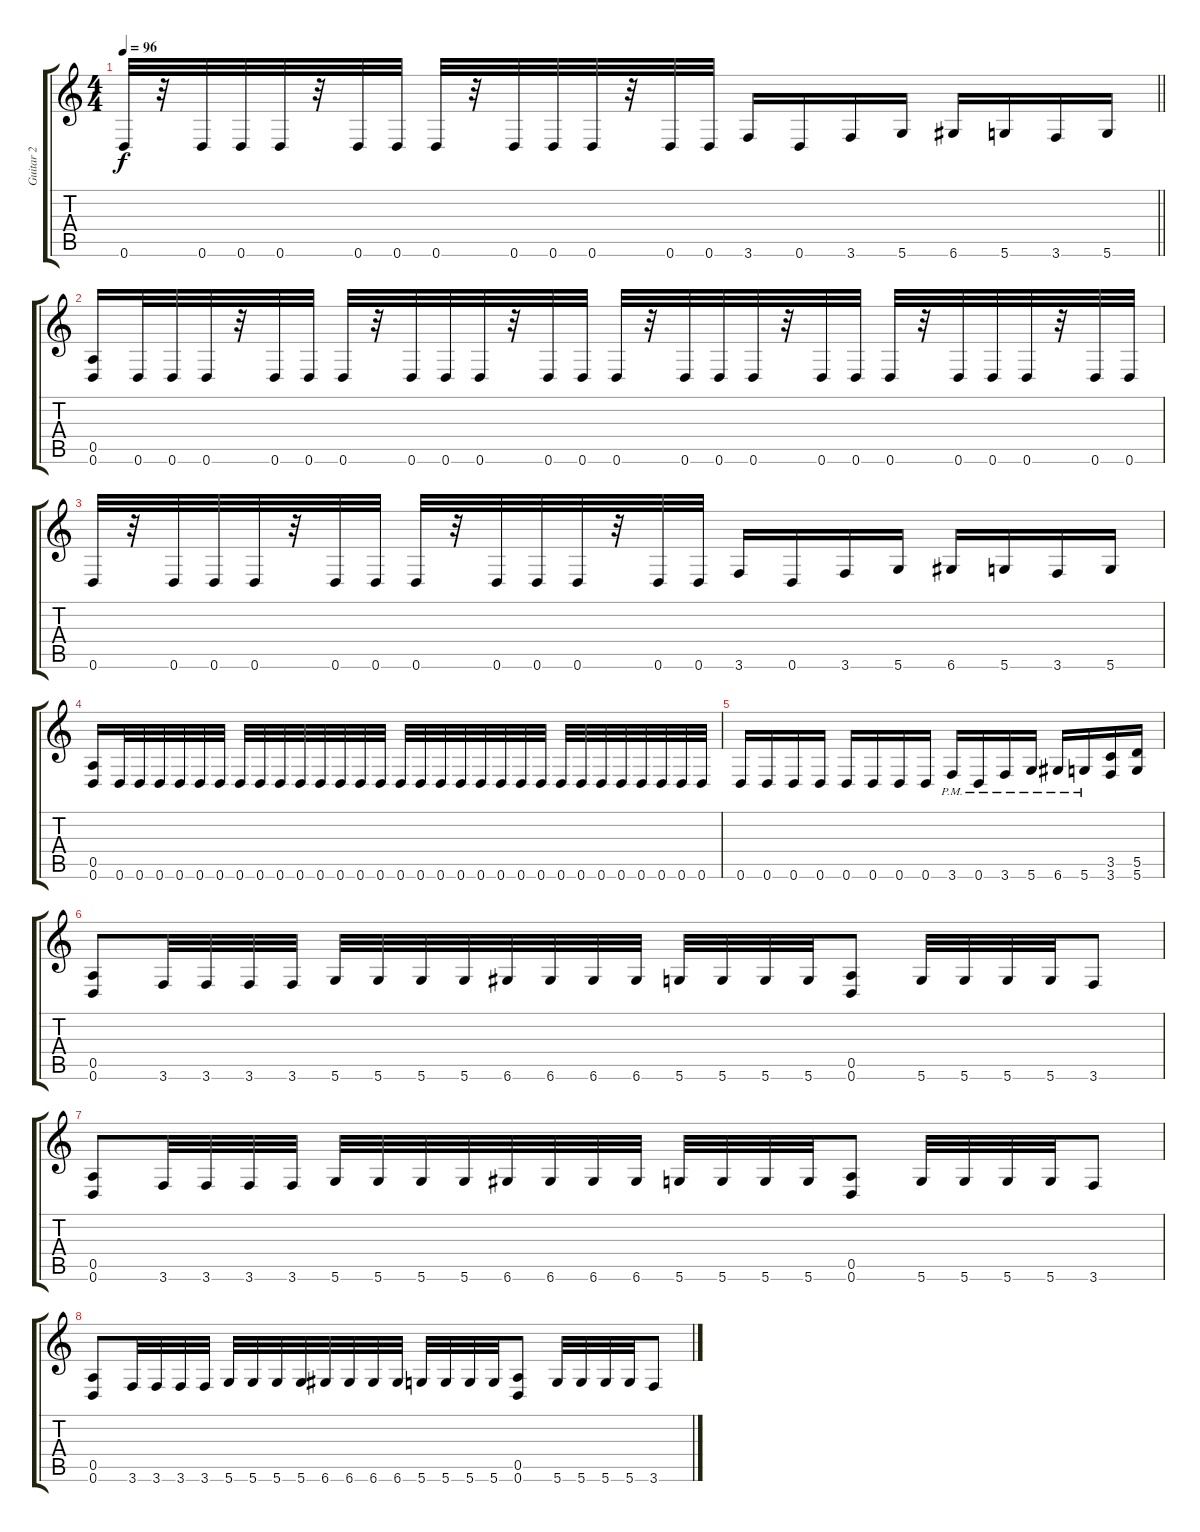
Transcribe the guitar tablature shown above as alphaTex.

\track ("Guitar 2" "Guitar 2") {instrument distortionguitar}
\staff {score tabs}
\tuning (E4 B3 G3 D3 A2 D2) {hide}
\ts (4 4)
\tempo 96
\clef g2
\barLineRight lightlight
\ks c
0.6.32{dy f} r.32 0.6.32 0.6.32 0.6.32 r.32 0.6.32 0.6.32 0.6.32 r.32 0.6.32 0.6.32 0.6.32 r.32 0.6.32 0.6.32 3.6.16 0.6.16 3.6.16 5.6.16 6.6.16 5.6.16 3.6.16 5.6.16 |
\section ("" "")
(0.5 0.6).16{balance 0} 0.6.32 0.6.32 0.6.32 r.32 0.6.32 0.6.32 0.6.32 r.32 0.6.32 0.6.32 0.6.32 r.32 0.6.32 0.6.32 0.6.32 r.32 0.6.32 0.6.32 0.6.32 r.32 0.6.32 0.6.32 0.6.32 r.32 0.6.32 0.6.32 0.6.32 r.32 0.6.32 0.6.32 |
0.6.32 r.32 0.6.32 0.6.32 0.6.32 r.32 0.6.32 0.6.32 0.6.32 r.32 0.6.32 0.6.32 0.6.32 r.32 0.6.32 0.6.32 3.6.16 0.6.16 3.6.16 5.6.16 6.6.16 5.6.16 3.6.16 5.6.16 |
(0.5 0.6).16 0.6.32 0.6.32 0.6.32 0.6.32 0.6.32 0.6.32 0.6.32 0.6.32 0.6.32 0.6.32 0.6.32 0.6.32 0.6.32 0.6.32 0.6.32 0.6.32 0.6.32 0.6.32 0.6.32 0.6.32 0.6.32 0.6.32 0.6.32 0.6.32 0.6.32 0.6.32 0.6.32 0.6.32 0.6.32 0.6.32 |
0.6.16 0.6.16 0.6.16 0.6.16 0.6.16 0.6.16 0.6.16 0.6.16 3.6{pm}.16 0.6{pm}.16 3.6{pm}.16 5.6{pm}.16 6.6{pm}.16 5.6{pm}.16 (3.5 3.6).16 (5.5 5.6).16 |
(0.5 0.6).8 3.6.32 3.6.32 3.6.32 3.6.32 5.6.32 5.6.32 5.6.32 5.6.32 6.6.32 6.6.32 6.6.32 6.6.32 5.6.32 5.6.32 5.6.32 5.6.32 (0.5 0.6).8 5.6.32 5.6.32 5.6.32 5.6.32 3.6.8 |
(0.5 0.6).8 3.6.32 3.6.32 3.6.32 3.6.32 5.6.32 5.6.32 5.6.32 5.6.32 6.6.32 6.6.32 6.6.32 6.6.32 5.6.32 5.6.32 5.6.32 5.6.32 (0.5 0.6).8 5.6.32 5.6.32 5.6.32 5.6.32 3.6.8 |
(0.5 0.6).8 3.6.32 3.6.32 3.6.32 3.6.32 5.6.32 5.6.32 5.6.32 5.6.32 6.6.32 6.6.32 6.6.32 6.6.32 5.6.32 5.6.32 5.6.32 5.6.32 (0.5 0.6).8 5.6.32 5.6.32 5.6.32 5.6.32 3.6.8
